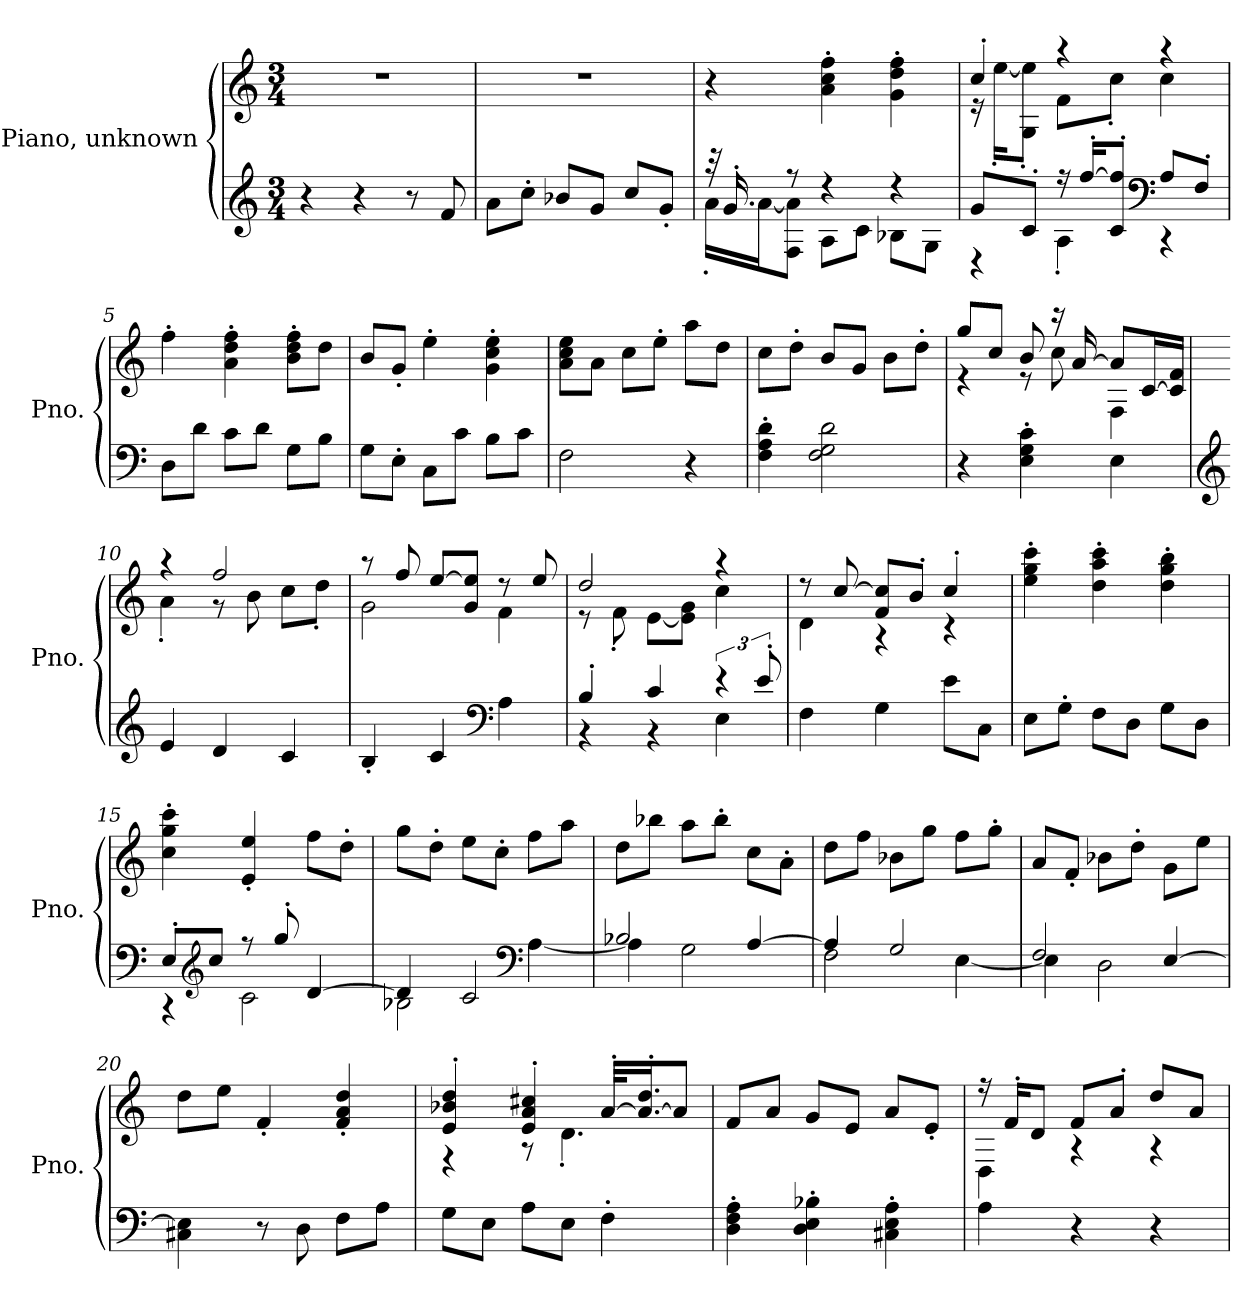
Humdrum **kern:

**kern	**kern
*part1	*part1
*staff2	*staff1
*I"Piano, unknown	*
*I'Pno.	*
*clefG2	*clefG2
*k[]	*k[]
*M3/4	*M3/4
*MM158	*MM158
=1	=1
4r	2.r
4r	.
8r	.
8f/	.
=2	=2
8a\L	2.r
8cc'\J	.
8b-X/L	.
8g/J	.
8cc/L	.
8g'/J	.
=3	=3
*^	*
32r	16a'\LL	4r
16.g'/	.	.
.	[16a\J	.
8r	8F\ 8a\]J	.
4r	8A\L	4a\' 4cc\' 4ff\'
.	8c\J	.
4r	8B-X\L	4g\' 4dd\' 4ff\'
.	8G\J	.
=4	=4	=4
*	*	*^
8g/L	4r	4cc'/	16r
.	.	.	[16ee'\KL
8c'/J	.	.	8G\' 8ee\]'J
16r	4A'\	4r	8f\L
[16ff'/KL	.	.	.
8c/' 8ff/]'J	.	.	8cc'\J
*clefF4	*	*	*
8A/L	4r	4r	4cc\
8F'/J	.	.	.
*v	*v	*	*
*	*v	*v
=5	=5
8D\L	4ff'\
8d\J	.
8c\L	4a\' 4dd\' 4ff\'
8d\J	.
8G\L	8b\' 8dd\' 8ff\'L
8B\J	8dd\J
!!LO:LB:g=z
=6	=6
8G\L	8b/L
8E'\J	8g'/J
8C\L	4ee'\
8c\J	.
8B\L	4g\' 4cc\' 4ee\'
8c\J	.
=7	=7
2F\	8a\ 8cc\ 8ee\L
.	8a\J
.	8cc\L
.	8ee'\J
4r	8aa\L
.	8dd\J
=8	=8
4F\' 4A\' 4d\'	8cc\L
.	8dd'\J
2F\ 2G\ 2d\	8b/L
.	8g/J
.	8b\L
.	8dd'\J
=9	=9
*	*^
4r	8gg/L	4r
.	8cc/J	.
4E\' 4G\' 4c\'	8b/	8r
.	16r	8cc\
.	[16a/	.
4E\	8a/L]	4F\
.	[16c/L	.
.	16c/] 16f/JJ	.
=10	=10	=10
*clefG2	*	*
4e/	4r	4a'\
4d/	2ff/	8r
.	.	8b\
4c/	.	8cc\L
.	.	8dd'\J
!!LO:LB:g=z	!!
=11	=11	=11
4B'/	8r	2g\
.	8ff/	.
4c/	[8ee/L	.
.	8g/ 8ee/]J	.
*clefF4	*	*
4A\	8r	4f\
.	8ee/	.
=12	=12	=12
*^	*	*
4B'/	4r	2dd/	8r
.	.	.	8f'\
4c/	4r	.	[8e\L
.	.	.	8e\] 8g\J
6r	4E\	4r	4cc\
12e'/	.	.	.
*v	*v	*	*
=13	=13	=13
4F\	8r	4d\
.	[8cc/	.
4G\	8f/ 8cc/]L	4r
.	8b'/J	.
8e\L	4cc'/	4r
8C\J	.	.
*	*v	*v
=14	=14
8E\L	4ee\' 4gg\' 4ccc\'
8G'\J	.
8F\L	4dd\' 4aa\' 4ccc\'
8D\J	.
8G\L	4dd\' 4gg\' 4bb\'
8D\J	.
=15	=15
*^	*
8E'/L	4r	4cc\' 4gg\' 4ccc\'
*clefG2	*	*
8cc/J	.	.
8r	2c\	4e/' 4ee/'
8gg'/	.	.
[4d/	.	8ff\L
.	.	8dd'\J
!!LO:LB:g=z
=16	=16	=16
4d/]	2B-X\	8gg\L
.	.	8dd'\J
2c/	.	8ee\L
.	.	8cc'\J
*clefF4	*	*
.	[4A\	8ff\L
.	.	8aa\J
=17	=17	=17
2B-X/	4A\]	8dd\L
.	.	8bb-X\J
.	2G\	8aa\L
.	.	8bb-'\J
[4A/	.	8cc\L
.	.	8a'\J
=18	=18	=18
4A/]	2F\	8dd\L
.	.	8ff\J
2G/	.	8b-X\L
.	.	8gg\J
.	[4E\	8ff\L
.	.	8gg'\J
=19	=19	=19
2F/	4E\]	8a/L
.	.	8f'/J
.	2D\	8b-X\L
.	.	8dd'\J
[4E/	.	8g\L
.	.	8ee\J
*v	*v	*
=20	=20
4C#X\ 4E\]	8dd\L
.	8ee\J
8r	4f'/
8D\	.
8F\L	4f/' 4a/' 4dd/'
8A\J	.
!!LO:LB:g=z
=21	=21
*	*^
8G\L	4e/' 4b-X/' 4dd/'	4r
8E\J	.	.
8A\L	4e/' 4a/' 4cc#X/'	8r
8E\J	.	4.d'\
4F'\	[32a'/KLL	.
.	16.a/_' 16.dd/'J	.
.	8a/J]	.
*	*v	*v
=22	=22
4D\' 4F\' 4A\'	8f/L
.	8a/J
4D\' 4E\' 4B-X\'	8g/L
.	8e/J
4C#X\' 4E\' 4A\'	8a/L
.	8e'/J
=23	=23
*	*^
4A\	16r	4D\
.	16f'/KL	.
.	8d/J	.
4r	8f/L	4r
.	8a'/J	.
4r	8dd/L	4r
.	8a/J	.
*	*v	*v
=	=
*-	*-
